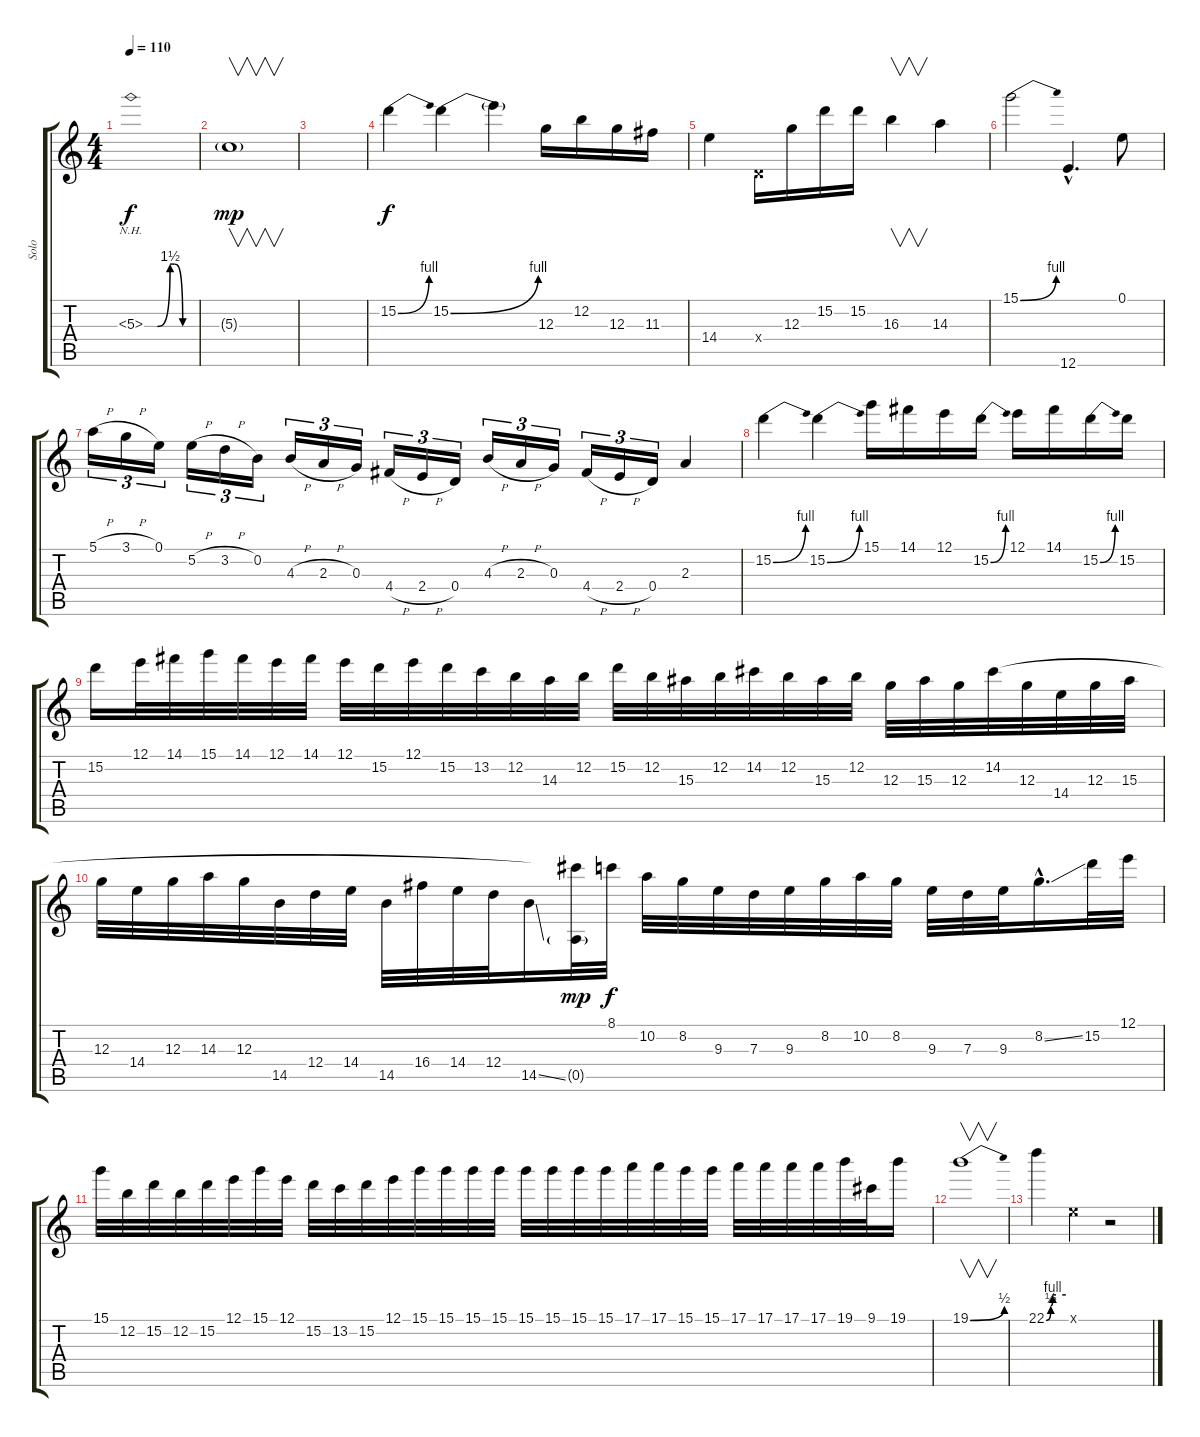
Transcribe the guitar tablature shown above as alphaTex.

\track ("Solo" "Solo") {instrument overdrivenguitar}
\staff {score tabs}
\tuning (E4 B3 G3 D3 A2 E2) {hide}
\ts (4 4)
\tempo 110
\clef g2
\ks c
5.3{be (custom 0 0 15 0 30 6 35 6 45 0 60 0) nh}.1{dy f} |
5.3{g}.1{v dy mp} |
|
15.2{be (bend 0 0 60 4)}.4{dy f} 15.2{be (bend 0 0 60 4)}.4 15.2{t}.4 12.3.16 12.2.16 12.3.16 11.3.16 |
14.4.4 0.4{x}.16 12.3.16 15.2.16 15.2.16 16.3.4{v} 14.3.4 |
15.1{be (bend 0 0 60 4)}.2 12.6{hac}.4{d} 0.1.8 |
5.1{h}.16{tu (3 2)} 3.1{h}.16{tu (3 2)} 0.1.16{tu (3 2)} 5.2{h}.16{tu (3 2)} 3.2{h}.16{tu (3 2)} 0.2.16{tu (3 2)} 4.3{h}.16{tu (3 2)} 2.3{h}.16{tu (3 2)} 0.3.16{tu (3 2)} 4.4{h}.16{tu (3 2)} 2.4{h}.16{tu (3 2)} 0.4.16{tu (3 2)} 4.3{h}.16{tu (3 2)} 2.3{h}.16{tu (3 2)} 0.3.16{tu (3 2)} 4.4{h}.16{tu (3 2)} 2.4{h}.16{tu (3 2)} 0.4.16{tu (3 2)} 2.3.4 |
15.2{be (bend 0 0 60 4)}.4 15.2{be (bend 0 0 60 4)}.4 15.1.16 14.1.16 12.1.16 15.2{be (bend 0 0 60 4)}.16 12.1.16 14.1.16 15.2{be (bend 0 0 60 4)}.16 15.2.16 |
15.2.16 12.1.32 14.1.32 15.1.32 14.1.32 12.1.32 14.1.32 12.1.32 15.2.32 12.1.32 15.2.32 13.2.32 12.2.32 14.3.32 12.2.32 15.2.32 12.2.32 15.3.32 12.2.32 14.2.32 12.2.32 15.3.32 12.2.32 12.3.32 15.3.32 12.3.32 14.2.32 12.3.32 14.4.32 12.3.32 15.3.32 |
12.3.32 14.4.32 12.3.32 14.3.32 12.3.32 14.5.32 12.4.32 14.4.32 14.5.32 16.4.32 14.4.32 12.4.32 14.5{ss}.16 (14.2{t} 0.5{g}).32{dy mp} 8.1.32{dy f} 10.2.32 8.2.32 9.3.32 7.3.32 9.3.32 8.2.32 10.2.32 8.2.32 9.3.32 7.3.32 9.3.32 8.2{ss hac}.16{d} 15.2.32 12.1.32 |
15.1.32 12.2.32 15.2.32 12.2.32 15.2.32 12.1.32 15.1.32 12.1.32 15.2.32 13.2.32 15.2.32 12.1.32 15.1.32 15.1.32 15.1.32 15.1.32 15.1.32 15.1.32 15.1.32 15.1.32 17.1.32 17.1.32 15.1.32 15.1.32 17.1.32 17.1.32 17.1.32 17.1.32 19.1.32 9.1.32 19.1.16 |
19.1{be (bend 0 0 60 2)}.1{v} |
22.1{be (custom 0 0 14 2 20 4 30 4 60 4)}.4 0.1{x}.4 r.2
